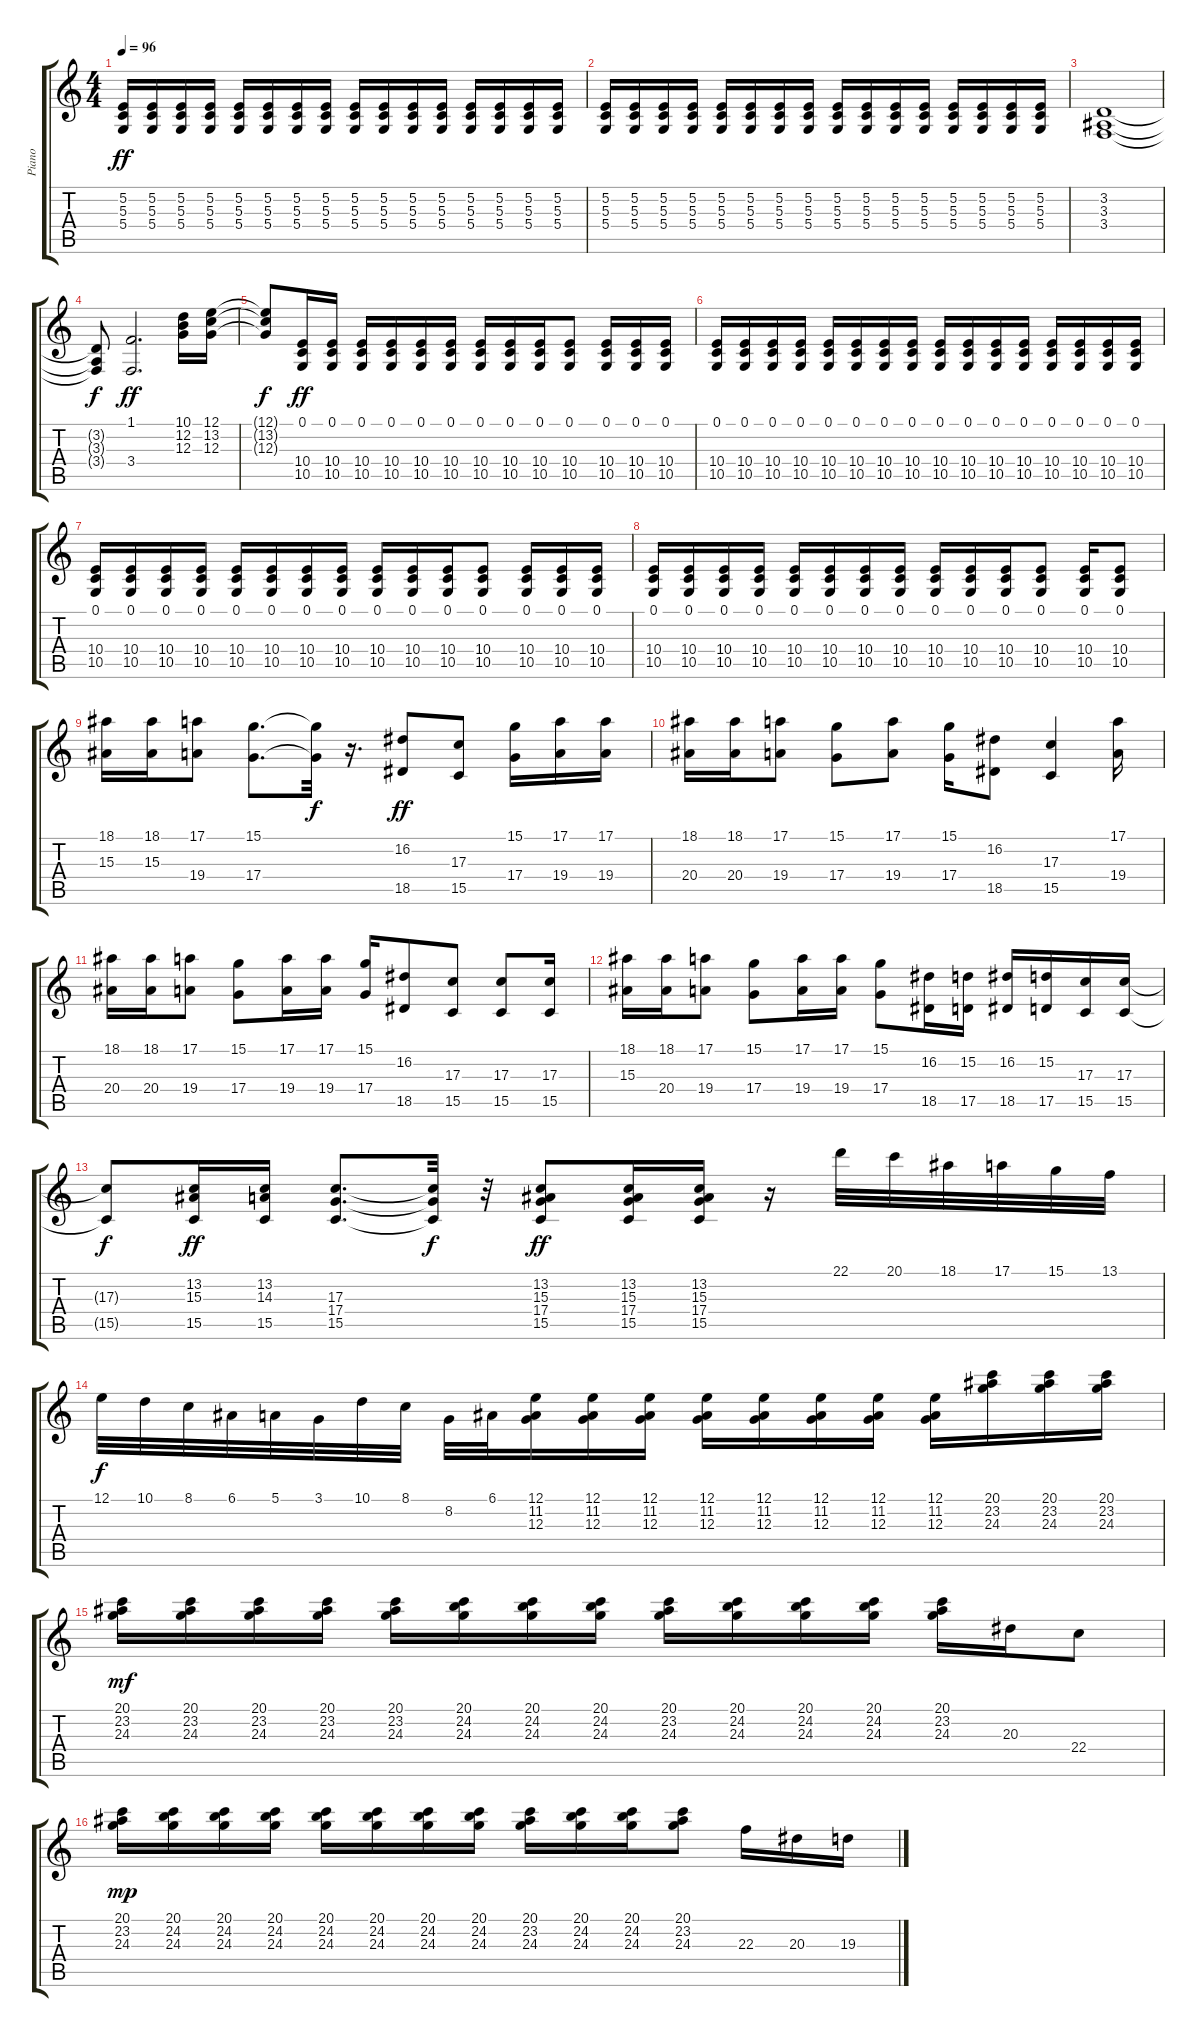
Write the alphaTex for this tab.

\track ("Piano" "Piano") {instrument brightacousticpiano}
\staff {score tabs}
\tuning (E4 B3 G3 D3 A2 E2) {hide}
\ts (4 4)
\tempo 96
\clef g2
\ks c
(5.2 5.3 5.4).16{dy ff} (5.2 5.3 5.4).16 (5.2 5.3 5.4).16 (5.2 5.3 5.4).16 (5.2 5.3 5.4).16 (5.2 5.3 5.4).16 (5.2 5.3 5.4).16 (5.2 5.3 5.4).16 (5.2 5.3 5.4).16 (5.2 5.3 5.4).16 (5.2 5.3 5.4).16 (5.2 5.3 5.4).16 (5.2 5.3 5.4).16 (5.2 5.3 5.4).16 (5.2 5.3 5.4).16 (5.2 5.3 5.4).16 |
(5.2 5.3 5.4).16 (5.2 5.3 5.4).16 (5.2 5.3 5.4).16 (5.2 5.3 5.4).16 (5.2 5.3 5.4).16 (5.2 5.3 5.4).16 (5.2 5.3 5.4).16 (5.2 5.3 5.4).16 (5.2 5.3 5.4).16 (5.2 5.3 5.4).16 (5.2 5.3 5.4).16 (5.2 5.3 5.4).16 (5.2 5.3 5.4).16 (5.2 5.3 5.4).16 (5.2 5.3 5.4).16 (5.2 5.3 5.4).16 |
(3.2 3.3 3.4).1 |
(3.2{t} 3.3{t} 3.4{t}).8{dy f} (1.1 3.4).2{d dy ff} (10.1 12.2 12.3).16 (12.1 13.2 12.3).16 |
(12.1{t} 13.2{t} 12.3{t}).8{dy f} (0.1 10.4 10.5).16{dy ff} (0.1 10.4 10.5).16 (0.1 10.4 10.5).16 (0.1 10.4 10.5).16 (0.1 10.4 10.5).16 (0.1 10.4 10.5).16 (0.1 10.4 10.5).16 (0.1 10.4 10.5).16 (0.1 10.4 10.5).16 (0.1 10.4 10.5).8 (0.1 10.4 10.5).16 (0.1 10.4 10.5).16 (0.1 10.4 10.5).16 |
(0.1 10.4 10.5).16 (0.1 10.4 10.5).16 (0.1 10.4 10.5).16 (0.1 10.4 10.5).16 (0.1 10.4 10.5).16 (0.1 10.4 10.5).16 (0.1 10.4 10.5).16 (0.1 10.4 10.5).16 (0.1 10.4 10.5).16 (0.1 10.4 10.5).16 (0.1 10.4 10.5).16 (0.1 10.4 10.5).16 (0.1 10.4 10.5).16 (0.1 10.4 10.5).16 (0.1 10.4 10.5).16 (0.1 10.4 10.5).16 |
(0.1 10.4 10.5).16 (0.1 10.4 10.5).16 (0.1 10.4 10.5).16 (0.1 10.4 10.5).16 (0.1 10.4 10.5).16 (0.1 10.4 10.5).16 (0.1 10.4 10.5).16 (0.1 10.4 10.5).16 (0.1 10.4 10.5).16 (0.1 10.4 10.5).16 (0.1 10.4 10.5).16 (0.1 10.4 10.5).8 (0.1 10.4 10.5).16 (0.1 10.4 10.5).16 (0.1 10.4 10.5).16 |
(0.1 10.4 10.5).16 (0.1 10.4 10.5).16 (0.1 10.4 10.5).16 (0.1 10.4 10.5).16 (0.1 10.4 10.5).16 (0.1 10.4 10.5).16 (0.1 10.4 10.5).16 (0.1 10.4 10.5).16 (0.1 10.4 10.5).16 (0.1 10.4 10.5).16 (0.1 10.4 10.5).16 (0.1 10.4 10.5).8 (0.1 10.4 10.5).16 (0.1 10.4 10.5).8 |
(18.1 15.3).16 (18.1 15.3).16 (17.1 19.4).8 (15.1 17.4).8{d} (15.1{t} 17.4{t}).32{dy f} r.16{d} (16.2 18.5).8{dy ff} (17.3 15.5).8 (15.1 17.4).16 (17.1 19.4).16 (17.1 19.4).16 |
(18.1 20.4).16 (18.1 20.4).16 (17.1 19.4).8 (15.1 17.4).8 (17.1 19.4).8 (15.1 17.4).16 (16.2 18.5).8 (17.3 15.5).4 (17.1 19.4).16 |
(18.1 20.4).16 (18.1 20.4).16 (17.1 19.4).8 (15.1 17.4).8 (17.1 19.4).16 (17.1 19.4).16 (15.1 17.4).16 (16.2 18.5).8 (17.3 15.5).8 (17.3 15.5).8 (17.3 15.5).16 |
(18.1 15.3).16 (18.1 20.4).16 (17.1 19.4).8 (15.1 17.4).8 (17.1 19.4).16 (17.1 19.4).16 (15.1 17.4).8 (16.2 18.5).16 (15.2 17.5).16 (16.2 18.5).16 (15.2 17.5).16 (17.3 15.5).16 (17.3 15.5).16 |
(17.3{t} 15.5{t}).8{dy f} (13.2 15.3 15.5).16{dy ff} (13.2 14.3 15.5).16 (17.3 17.4 15.5).8{d} (17.3{t} 17.4{t} 15.5{t}).32{dy f} r.32 (13.2 15.3 17.4 15.5).8{dy ff} (13.2 15.3 17.4 15.5).16 (13.2 15.3 17.4 15.5).16 r.16 22.1.32 20.1.32 18.1.32 17.1.32 15.1.32 13.1.32 |
12.1.32{dy f} 10.1.32 8.1.32 6.1.32 5.1.32 3.1.32 10.1.32 8.1.32 8.2.32 6.1.32 (12.1 11.2 12.3).16 (12.1 11.2 12.3).16 (12.1 11.2 12.3).16 (12.1 11.2 12.3).16 (12.1 11.2 12.3).16 (12.1 11.2 12.3).16 (12.1 11.2 12.3).16 (12.1 11.2 12.3).16 (20.1 23.2 24.3).16 (20.1 23.2 24.3).16 (20.1 23.2 24.3).16 |
(20.1 23.2 24.3).16{dy mf} (20.1 23.2 24.3).16 (20.1 23.2 24.3).16 (20.1 23.2 24.3).16 (20.1 23.2 24.3).16 (20.1 24.2 24.3).16 (20.1 24.2 24.3).16 (20.1 24.2 24.3).16 (20.1 23.2 24.3).16 (20.1 24.2 24.3).16 (20.1 24.2 24.3).16 (20.1 24.2 24.3).16 (20.1 23.2 24.3).16 20.3.16 22.4.8 |
(20.1 23.2 24.3).16{dy mp} (20.1 24.2 24.3).16 (20.1 24.2 24.3).16 (20.1 24.2 24.3).16 (20.1 24.2 24.3).16 (20.1 24.2 24.3).16 (20.1 24.2 24.3).16 (20.1 24.2 24.3).16 (20.1 23.2 24.3).16 (20.1 24.2 24.3).16 (20.1 24.2 24.3).16 (20.1 23.2 24.3).8 22.3.16 20.3.16 19.3.16
